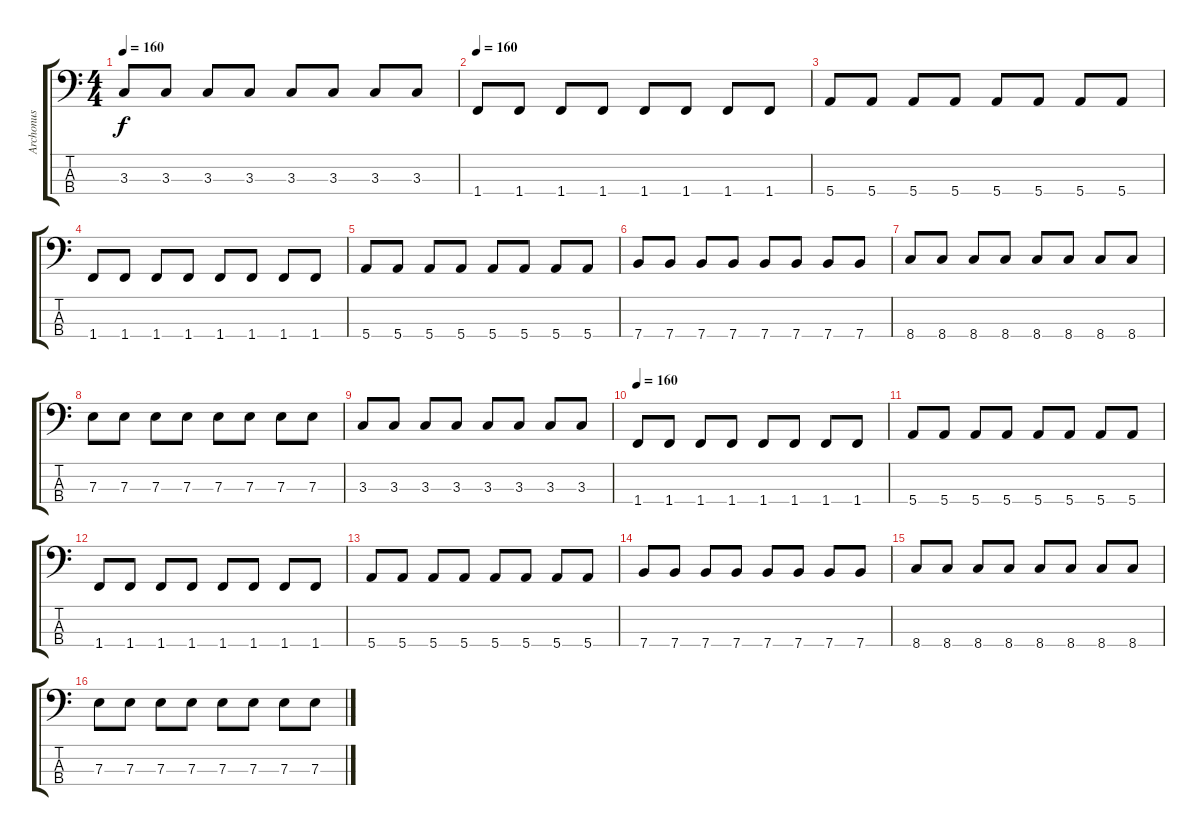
\track ("Archonus" "Archonus") {instrument electricbasspick}
\staff {score tabs}
\tuning (G2 D2 A1 E1) {hide}
\ts (4 4)
\tempo 160
\clef f4
\ks c
3.3.8{dy f} 3.3.8 3.3.8 3.3.8 3.3.8 3.3.8 3.3.8 3.3.8 |
\tempo 160
1.4.8 1.4.8 1.4.8 1.4.8 1.4.8 1.4.8 1.4.8 1.4.8 |
5.4.8 5.4.8 5.4.8 5.4.8 5.4.8 5.4.8 5.4.8 5.4.8 |
1.4.8 1.4.8 1.4.8 1.4.8 1.4.8 1.4.8 1.4.8 1.4.8 |
5.4.8 5.4.8 5.4.8 5.4.8 5.4.8 5.4.8 5.4.8 5.4.8 |
7.4.8 7.4.8 7.4.8 7.4.8 7.4.8 7.4.8 7.4.8 7.4.8 |
8.4.8 8.4.8 8.4.8 8.4.8 8.4.8 8.4.8 8.4.8 8.4.8 |
7.3.8 7.3.8 7.3.8 7.3.8 7.3.8 7.3.8 7.3.8 7.3.8 |
3.3.8 3.3.8 3.3.8 3.3.8 3.3.8 3.3.8 3.3.8 3.3.8 |
\tempo 160
1.4.8 1.4.8 1.4.8 1.4.8 1.4.8 1.4.8 1.4.8 1.4.8 |
5.4.8 5.4.8 5.4.8 5.4.8 5.4.8 5.4.8 5.4.8 5.4.8 |
1.4.8 1.4.8 1.4.8 1.4.8 1.4.8 1.4.8 1.4.8 1.4.8 |
5.4.8 5.4.8 5.4.8 5.4.8 5.4.8 5.4.8 5.4.8 5.4.8 |
7.4.8 7.4.8 7.4.8 7.4.8 7.4.8 7.4.8 7.4.8 7.4.8 |
8.4.8 8.4.8 8.4.8 8.4.8 8.4.8 8.4.8 8.4.8 8.4.8 |
7.3.8 7.3.8 7.3.8 7.3.8 7.3.8 7.3.8 7.3.8 7.3.8
